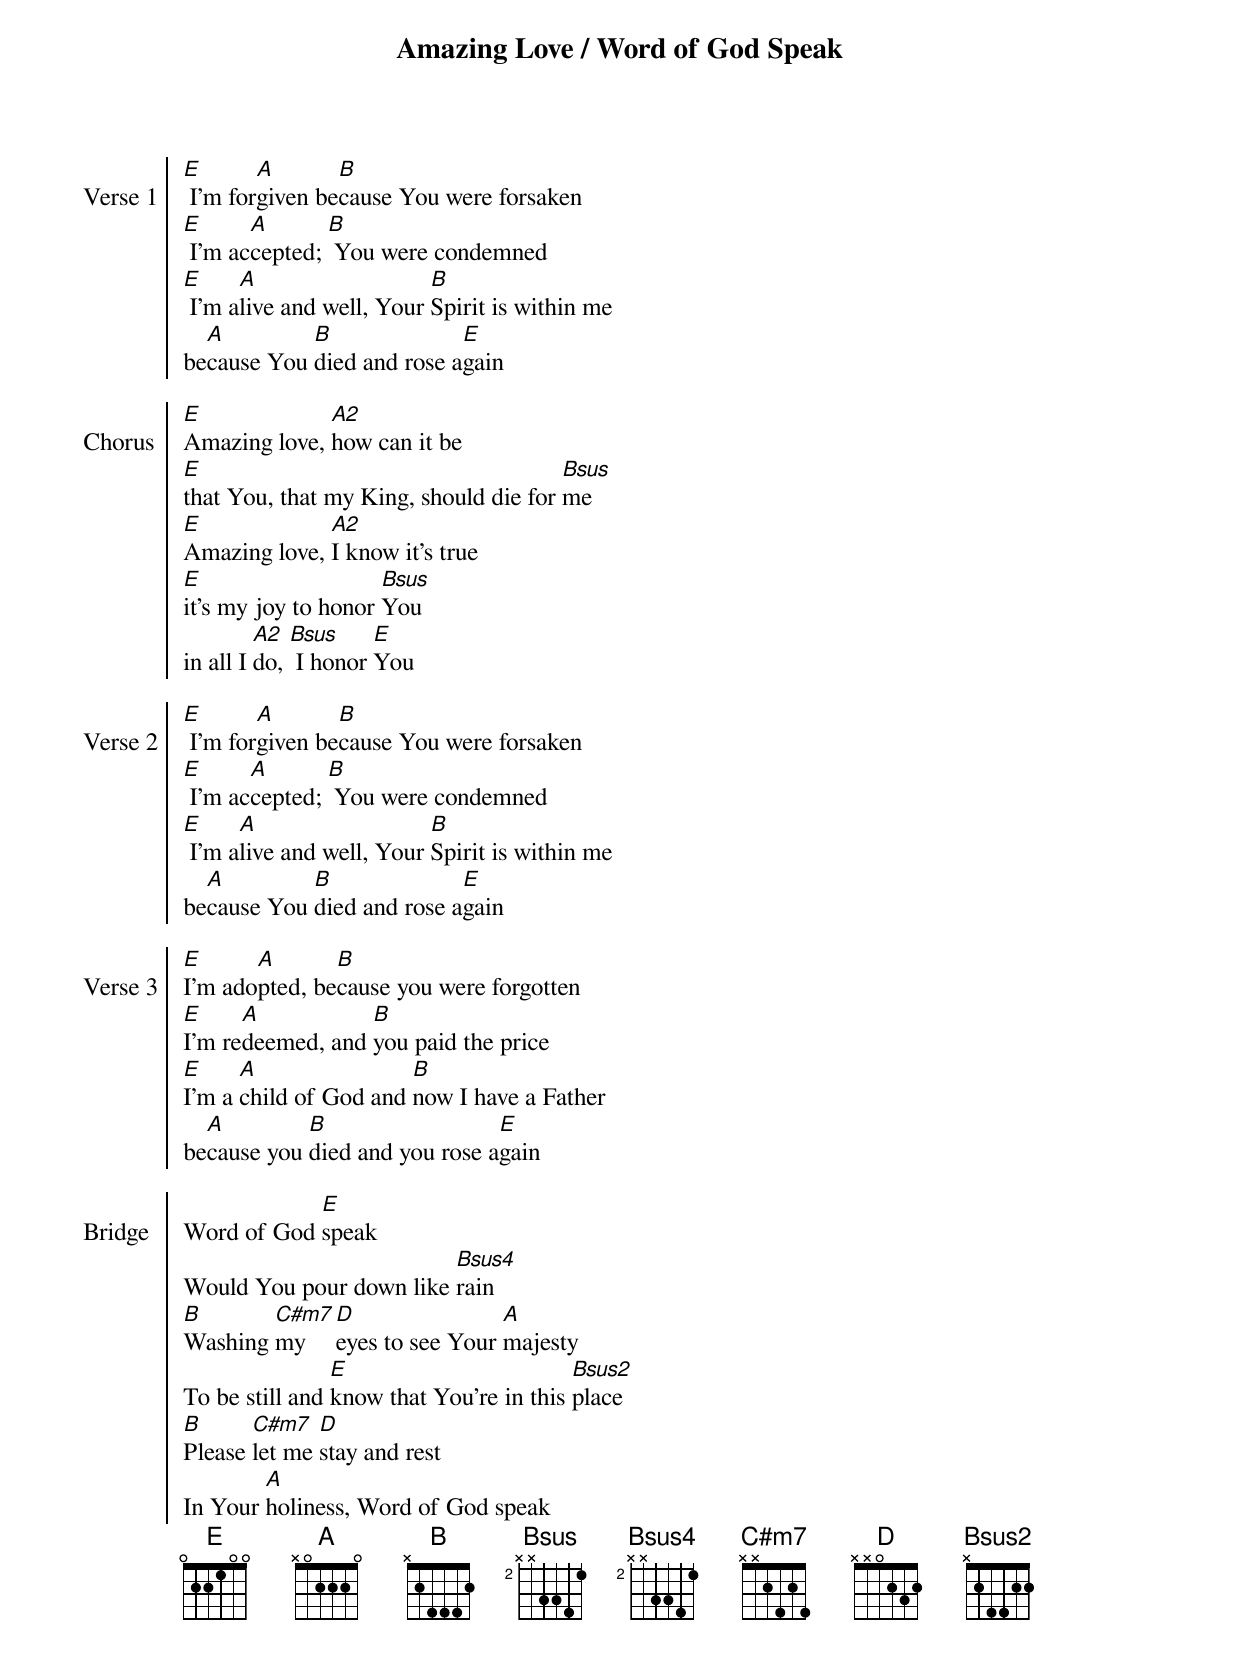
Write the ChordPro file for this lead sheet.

{title: Amazing Love / Word of God Speak}
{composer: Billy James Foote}
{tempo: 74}
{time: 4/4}
{transpose: 7}
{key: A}

{soc: Verse 1}
[A] I'm for[D]given be[E]cause You were forsaken
[A] I'm ac[D]cepted; [E] You were condemned
[A] I'm a[D]live and well, Your [E]Spirit is within me
be[D]cause You [E]died and rose a[A]gain
{eoc: Verse 1}

{soc: Chorus}
[A]Amazing love, [D2]how can it be
[A]that You, that my King, should die for [Esus]me
[A]Amazing love, [D2]I know it's true
[A]it's my joy to honor [Esus]You
in all I [D2]do, [Esus] I honor [A]You
{eoc: Chorus}

{soc: Verse 2}
[A] I'm for[D]given be[E]cause You were forsaken
[A] I'm ac[D]cepted; [E] You were condemned
[A] I'm a[D]live and well, Your [E]Spirit is within me
be[D]cause You [E]died and rose a[A]gain
{eoc: Verse 2}

{soc: Verse 3}
[A]I'm ado[D]pted, be[E]cause you were forgotten
[A]I'm re[D]deemed, and [E]you paid the price
[A]I'm a [D]child of God and [E]now I have a Father
be[D]cause you [E]died and you rose a[A]gain
{eoc: Verse 3}

{soc: Bridge}
Word of God [A]speak
Would You pour down like [Esus4]rain
[E]Washing [F#m7]my [G]eyes to see Your [D]majesty
To be still and [A]know that You're in this [Esus2]place
[E]Please [F#m7]let me [G]stay and rest
In Your [D]holiness, Word of God speak
{eoc: Bridge}
